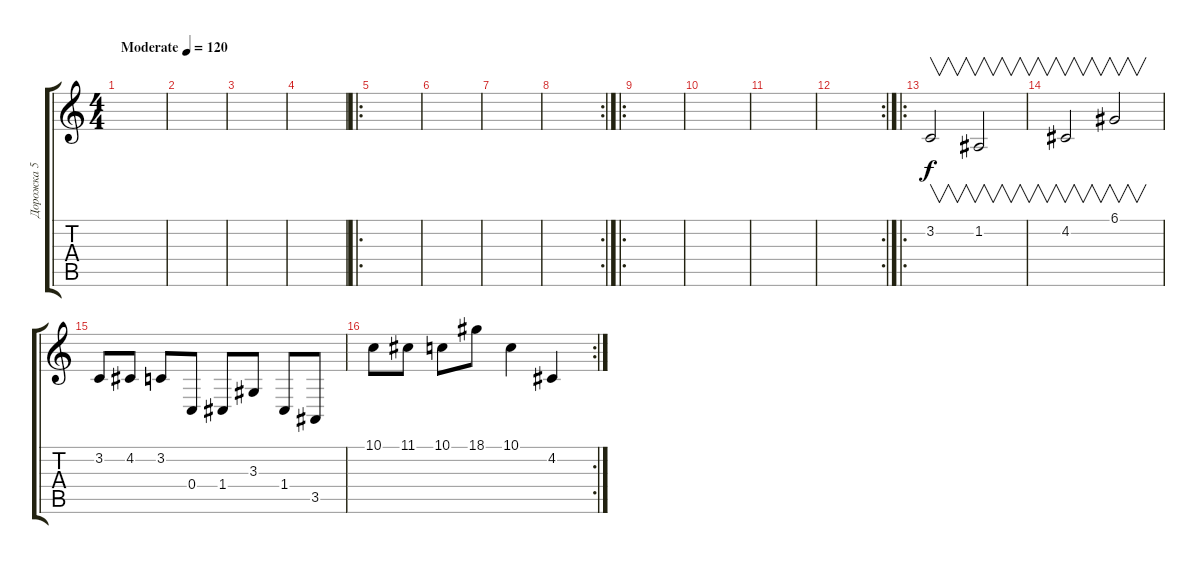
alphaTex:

\track ("Дорожка 5" "Дорожка 5") {instrument sitar}
\staff {score tabs}
\tuning (D4 A3 F3 C3 G2 C2) {hide}
\ts (4 4)
\tempo (120 "Moderate")
\clef g2
\ks c
|
|
|
|
\ro
|
|
|
\rc 2
|
\ro
|
|
|
\rc 2
|
\ro
3.2.2{v} 1.2.2{v} |
4.2.2{v} 6.1.2{v} |
3.2.8 4.2.8 3.2.8 0.4.8 1.4.8 3.3.8 1.4.8 3.5.8 |
\rc 2
10.1.8 11.1.8 10.1.8 18.1.8 10.1.4 4.2.4
